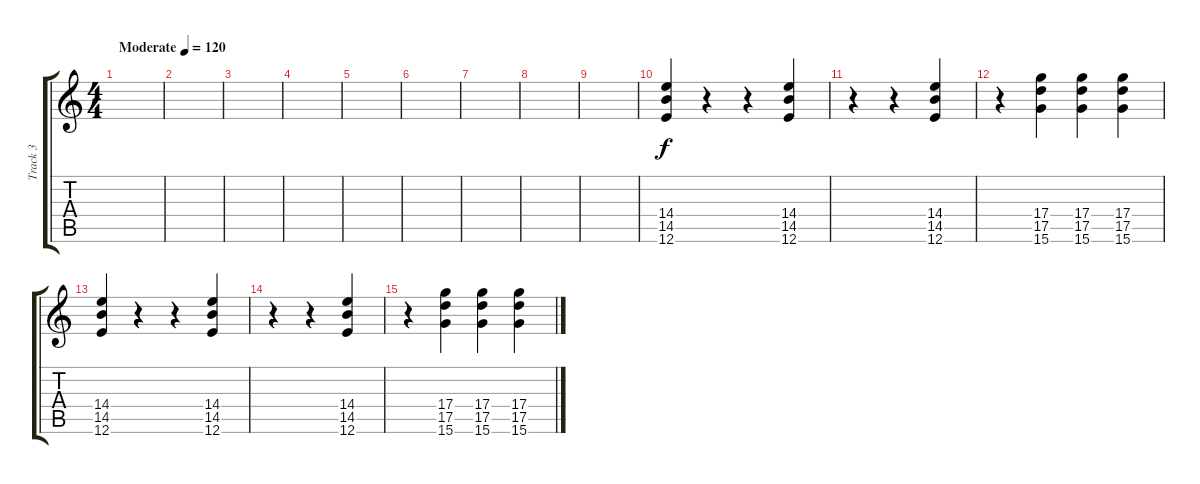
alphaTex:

\track ("Track 3" "Track 3") {instrument distortionguitar}
\staff {score tabs}
\tuning (E4 B3 G3 D3 A2 E2) {hide}
\ts (4 4)
\tempo (120 "Moderate")
\clef g2
\ks c
|
|
|
|
|
|
|
|
|
(14.4 14.5 12.6).4 r.4 r.4 (14.4 14.5 12.6).4 |
r.4 r.4 (14.4 14.5 12.6).4 |
r.4 (17.4 17.5 15.6).4 (17.4 17.5 15.6).4 (17.4 17.5 15.6).4 |
(14.4 14.5 12.6).4 r.4 r.4 (14.4 14.5 12.6).4 |
r.4 r.4 (14.4 14.5 12.6).4 |
r.4 (17.4 17.5 15.6).4 (17.4 17.5 15.6).4 (17.4 17.5 15.6).4
